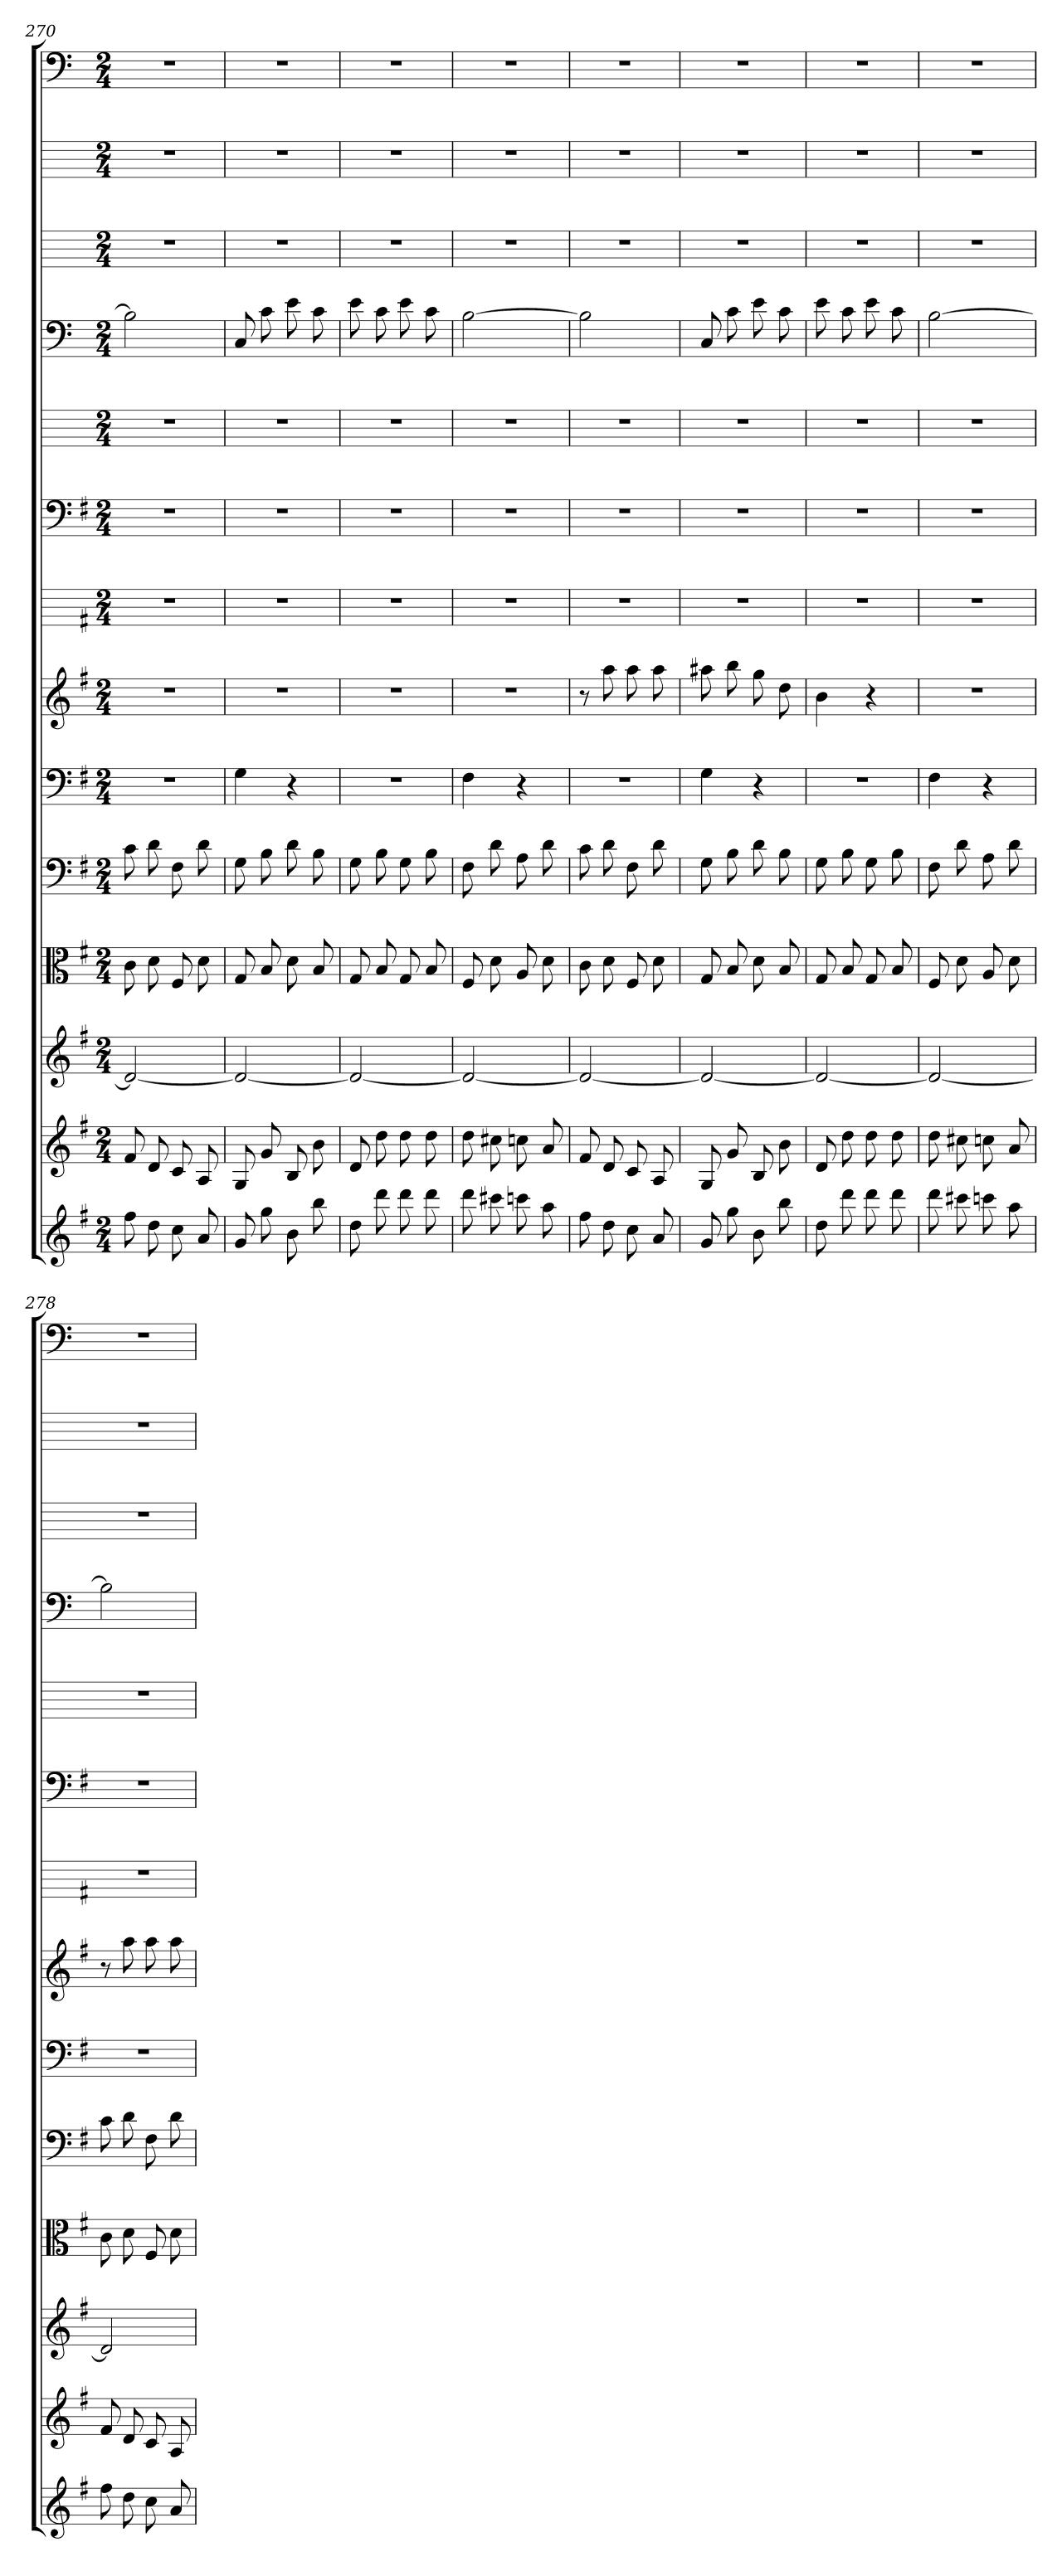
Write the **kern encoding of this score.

**kern	**kern	**kern	**kern	**kern	**kern	**kern	**kern	**kern	**kern	**kern	**kern	**kern	**kern
*part14	*part13	*part12	*part11	*part10	*part9	*part8	*part7	*part6	*part5	*part4	*part3	*part2	*part1
*staff14	*staff13	*staff12	*staff11	*staff10	*staff9	*staff8	*staff7	*staff6	*staff5	*staff4	*staff3	*staff2	*staff1
*	*	*	*clefC3	*clefF4	*clefF4	*	*	*clefF4	*	*	*	*	*clefF4
*k[f#]	*k[f#]	*k[f#]	*k[f#]	*k[f#]	*k[f#]	*k[f#]	*k[f#]	*k[f#]	*k[]	*k[]	*k[]	*k[]	*k[]
*M2/4	*M2/4	*M2/4	*M2/4	*M2/4	*M2/4	*M2/4	*M2/4	*M2/4	*M2/4	*M2/4	*M2/4	*M2/4	*M2/4
=270	=270	=270	=270	=270	=270	=270	=270	=270	=270	=270	=270	=270	=270
8ff#	8f#	2d_	8c	8c	2r	2r	2r	2r	2r	2B]	2r	2r	2r
8dd	8d	.	8d	8d	.	.	.	.	.	.	.	.	.
8cc	8c	.	8F#	8F#	.	.	.	.	.	.	.	.	.
8a	8A	.	8d	8d	.	.	.	.	.	.	.	.	.
=271	=271	=271	=271	=271	=271	=271	=271	=271	=271	=271	=271	=271	=271
8g	8G	2d_	8G	8G	4G	2r	2r	2r	2r	8C	2r	2r	2r
8gg	8g	.	8B	8B	.	.	.	.	.	8c	.	.	.
8b	8B	.	8d	8d	4r	.	.	.	.	8e	.	.	.
8bb	8b	.	8B	8B	.	.	.	.	.	8c	.	.	.
=272	=272	=272	=272	=272	=272	=272	=272	=272	=272	=272	=272	=272	=272
8dd	8d	2d_	8G	8G	2r	2r	2r	2r	2r	8e	2r	2r	2r
8ddd	8dd	.	8B	8B	.	.	.	.	.	8c	.	.	.
8ddd	8dd	.	8G	8G	.	.	.	.	.	8e	.	.	.
8ddd	8dd	.	8B	8B	.	.	.	.	.	8c	.	.	.
=273	=273	=273	=273	=273	=273	=273	=273	=273	=273	=273	=273	=273	=273
8ddd	8dd	2d_	8F#	8F#	4F#	2r	2r	2r	2r	[2B	2r	2r	2r
8ccc#X	8cc#X	.	8d	8d	.	.	.	.	.	.	.	.	.
8cccn	8ccn	.	8A	8A	4r	.	.	.	.	.	.	.	.
8aa	8a	.	8d	8d	.	.	.	.	.	.	.	.	.
=274	=274	=274	=274	=274	=274	=274	=274	=274	=274	=274	=274	=274	=274
8ff#	8f#	2d_	8c	8c	2r	8r	2r	2r	2r	2B]	2r	2r	2r
8dd	8d	.	8d	8d	.	8aa	.	.	.	.	.	.	.
8cc	8c	.	8F#	8F#	.	8aa	.	.	.	.	.	.	.
8a	8A	.	8d	8d	.	8aa	.	.	.	.	.	.	.
=275	=275	=275	=275	=275	=275	=275	=275	=275	=275	=275	=275	=275	=275
8g	8G	2d_	8G	8G	4G	8aa#X	2r	2r	2r	8C	2r	2r	2r
8gg	8g	.	8B	8B	.	8bb	.	.	.	8c	.	.	.
8b	8B	.	8d	8d	4r	8gg	.	.	.	8e	.	.	.
8bb	8b	.	8B	8B	.	8dd	.	.	.	8c	.	.	.
=276	=276	=276	=276	=276	=276	=276	=276	=276	=276	=276	=276	=276	=276
8dd	8d	2d_	8G	8G	2r	4b	2r	2r	2r	8e	2r	2r	2r
8ddd	8dd	.	8B	8B	.	.	.	.	.	8c	.	.	.
8ddd	8dd	.	8G	8G	.	4r	.	.	.	8e	.	.	.
8ddd	8dd	.	8B	8B	.	.	.	.	.	8c	.	.	.
=277	=277	=277	=277	=277	=277	=277	=277	=277	=277	=277	=277	=277	=277
8ddd	8dd	2d_	8F#	8F#	4F#	2r	2r	2r	2r	[2B	2r	2r	2r
8ccc#X	8cc#X	.	8d	8d	.	.	.	.	.	.	.	.	.
8cccn	8ccn	.	8A	8A	4r	.	.	.	.	.	.	.	.
8aa	8a	.	8d	8d	.	.	.	.	.	.	.	.	.
=278	=278	=278	=278	=278	=278	=278	=278	=278	=278	=278	=278	=278	=278
8ff#	8f#	2d]	8c	8c	2r	8r	2r	2r	2r	2B]	2r	2r	2r
8dd	8d	.	8d	8d	.	8aa	.	.	.	.	.	.	.
8cc	8c	.	8F#	8F#	.	8aa	.	.	.	.	.	.	.
8a	8A	.	8d	8d	.	8aa	.	.	.	.	.	.	.
=	=	=	=	=	=	=	=	=	=	=	=	=	=
*-	*-	*-	*-	*-	*-	*-	*-	*-	*-	*-	*-	*-	*-
